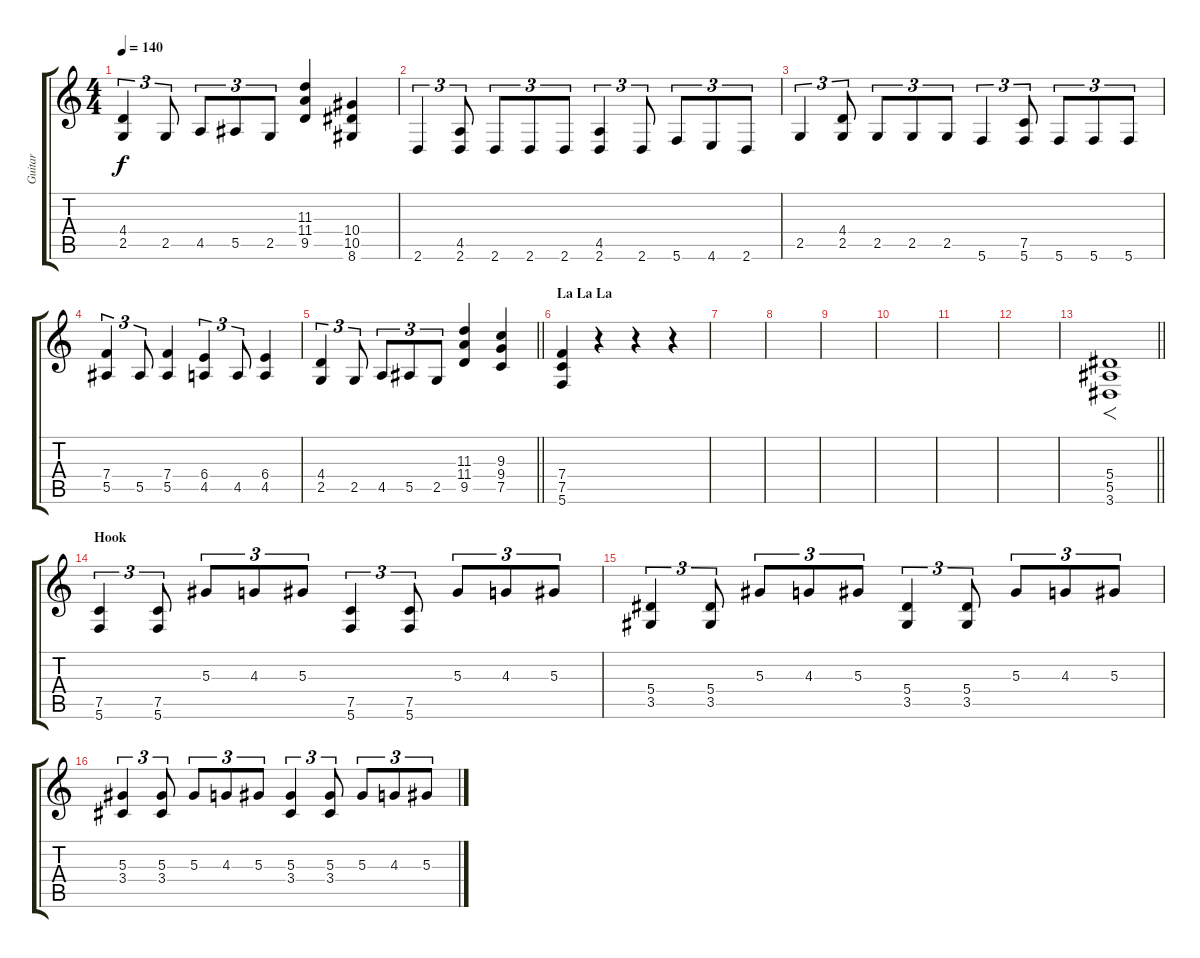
\track ("Guitar" "Guitar") {instrument distortionguitar}
\staff {score tabs}
\tuning (C4 G3 Eb3 Bb2 F2 C2) {hide}
\ts (4 4)
\tempo 140
\clef g2
\ks c
(4.4 2.5).4{tu (3 2) dy f} 2.5.8{tu (3 2)} 4.5.8{tu (3 2)} 5.5.8{tu (3 2)} 2.5.8{tu (3 2)} (11.3 11.4 9.5).4 (10.4 10.5 8.6).4 |
2.6.4{tu (3 2)} (4.5 2.6).8{tu (3 2)} 2.6.8{tu (3 2)} 2.6.8{tu (3 2)} 2.6.8{tu (3 2)} (4.5 2.6).4{tu (3 2)} 2.6.8{tu (3 2)} 5.6.8{tu (3 2)} 4.6.8{tu (3 2)} 2.6.8{tu (3 2)} |
2.5.4{tu (3 2)} (4.4 2.5).8{tu (3 2)} 2.5.8{tu (3 2)} 2.5.8{tu (3 2)} 2.5.8{tu (3 2)} 5.6.4{tu (3 2)} (7.5 5.6).8{tu (3 2)} 5.6.8{tu (3 2)} 5.6.8{tu (3 2)} 5.6.8{tu (3 2)} |
(7.4 5.5).4{tu (3 2)} 5.5.8{tu (3 2)} (7.4 5.5).4 (6.4 4.5).4{tu (3 2)} 4.5.8{tu (3 2)} (6.4 4.5).4 |
\barLineRight lightlight
(4.4 2.5).4{tu (3 2)} 2.5.8{tu (3 2)} 4.5.8{tu (3 2)} 5.5.8{tu (3 2)} 2.5.8{tu (3 2)} (11.3 11.4 9.5).4 (9.3 9.4 7.5).4 |
\section ("" "La La La")
(7.4 7.5 5.6).4 r.4 r.4 r.4 |
|
|
|
|
|
|
\barLineRight lightlight
(5.4 5.5 3.6).1{f} |
\section ("" "Hook")
(7.5 5.6).4{tu (3 2)} (7.5 5.6).8{tu (3 2)} 5.3.8{tu (3 2)} 4.3.8{tu (3 2)} 5.3.8{tu (3 2)} (7.5 5.6).4{tu (3 2)} (7.5 5.6).8{tu (3 2)} 5.3.8{tu (3 2)} 4.3.8{tu (3 2)} 5.3.8{tu (3 2)} |
(5.4 3.5).4{tu (3 2)} (5.4 3.5).8{tu (3 2)} 5.3.8{tu (3 2)} 4.3.8{tu (3 2)} 5.3.8{tu (3 2)} (5.4 3.5).4{tu (3 2)} (5.4 3.5).8{tu (3 2)} 5.3.8{tu (3 2)} 4.3.8{tu (3 2)} 5.3.8{tu (3 2)} |
(5.3 3.4).4{tu (3 2)} (5.3 3.4).8{tu (3 2)} 5.3.8{tu (3 2)} 4.3.8{tu (3 2)} 5.3.8{tu (3 2)} (5.3 3.4).4{tu (3 2)} (5.3 3.4).8{tu (3 2)} 5.3.8{tu (3 2)} 4.3.8{tu (3 2)} 5.3.8{tu (3 2)}
